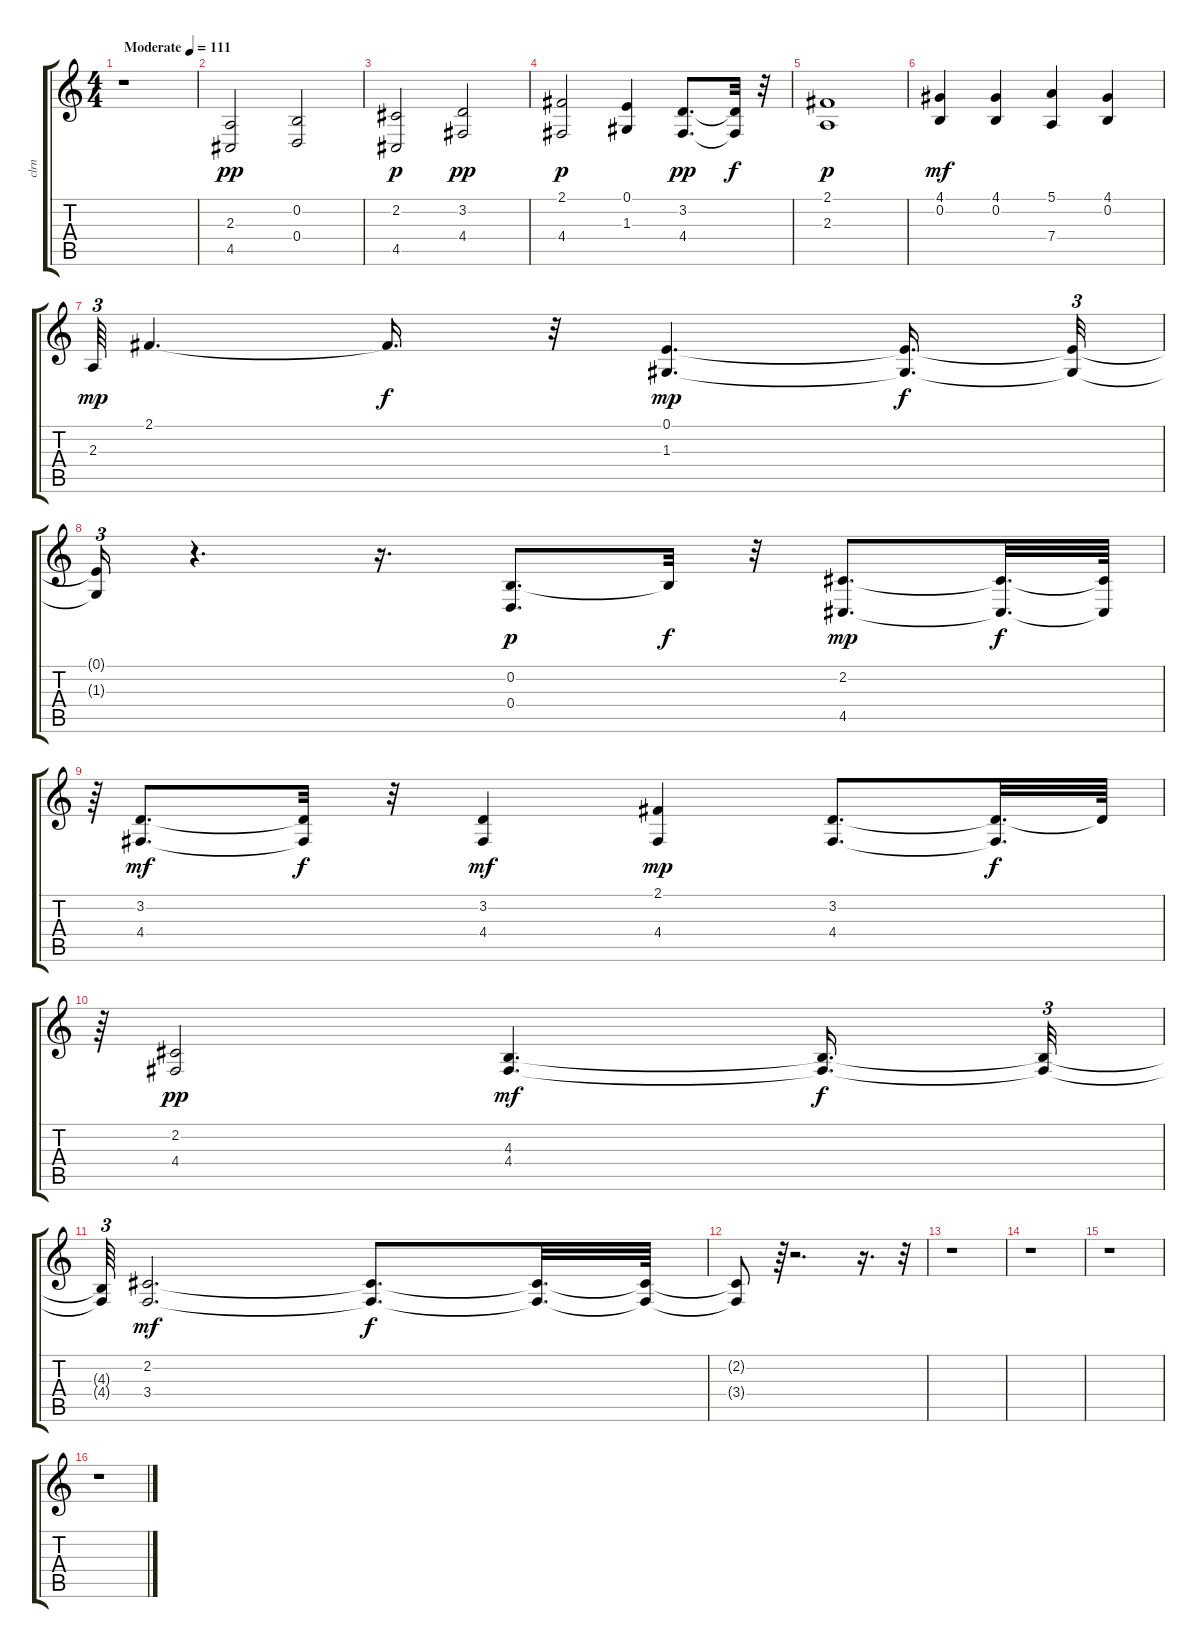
\track ("clrn" "clrn") {instrument clarinet}
\staff {score tabs}
\tuning (E4 B3 G3 D3 A2 E2) {hide}
\ts (4 4)
\tempo (111 "Moderate")
\clef g2
\ks c
r.1{dy pp instrument clarinet} |
(2.3 4.5).2 (0.2 0.4).2 |
(2.2 4.5).2{dy p} (3.2 4.4).2{dy pp} |
(2.1 4.4).2{dy p} (0.1 1.3).4 (3.2 4.4).8{d dy pp} (3.2{t} 4.4{t}).32{dy f} r.32 |
(2.1 2.3).1{dy p} |
(4.1 0.2).4{dy mf} (4.1 0.2).4 (5.1 7.4).4 (4.1 0.2).4 |
2.3.64{tu (3 2) dy mp} 2.1.4{d} 2.1{t}.16{d dy f} r.32 (0.1 1.3).4{d dy mp} (0.1{t} 1.3{t}).16{d dy f} (0.1{t} 1.3{t}).32{tu (3 2)} |
(0.1{t} 1.3{t}).16{tu (3 2)} r.4{d} r.16{d} (0.2 0.4).8{d dy p} 0.2{t}.32{dy f} r.32 (2.2 4.5).8{d dy mp} (2.2{t} 4.5{t}).32{d dy f} (2.2{t} 4.5{t}).64 |
r.64{tu (3 2)} (3.2 4.4).8{d dy mf} (3.2{t} 4.4{t}).32{dy f} r.32 (3.2 4.4).4{dy mf} (2.1 4.4).4{dy mp} (3.2 4.4).8{d} (3.2{t} 4.4{t}).32{d dy f} 3.2{t}.64 |
r.64{tu (3 2)} (2.2 4.4).2{dy pp} (4.3 4.4).4{d dy mf} (4.3{t} 4.4{t}).16{d dy f} (4.3{t} 4.4{t}).32{tu (3 2)} |
(4.3{t} 4.4{t}).64{tu (3 2)} (2.2 3.4).2{d dy mf} (2.2{t} 3.4{t}).8{d dy f} (2.2{t} 3.4{t}).32{d} (2.2{t} 3.4{t}).64 |
(2.2{t} 3.4{t}).8 r.64{tu (3 2)} r.2{d} r.16{d} r.32{tu (3 2)} |
r.1 |
r.1 |
r.1 |
r.1
